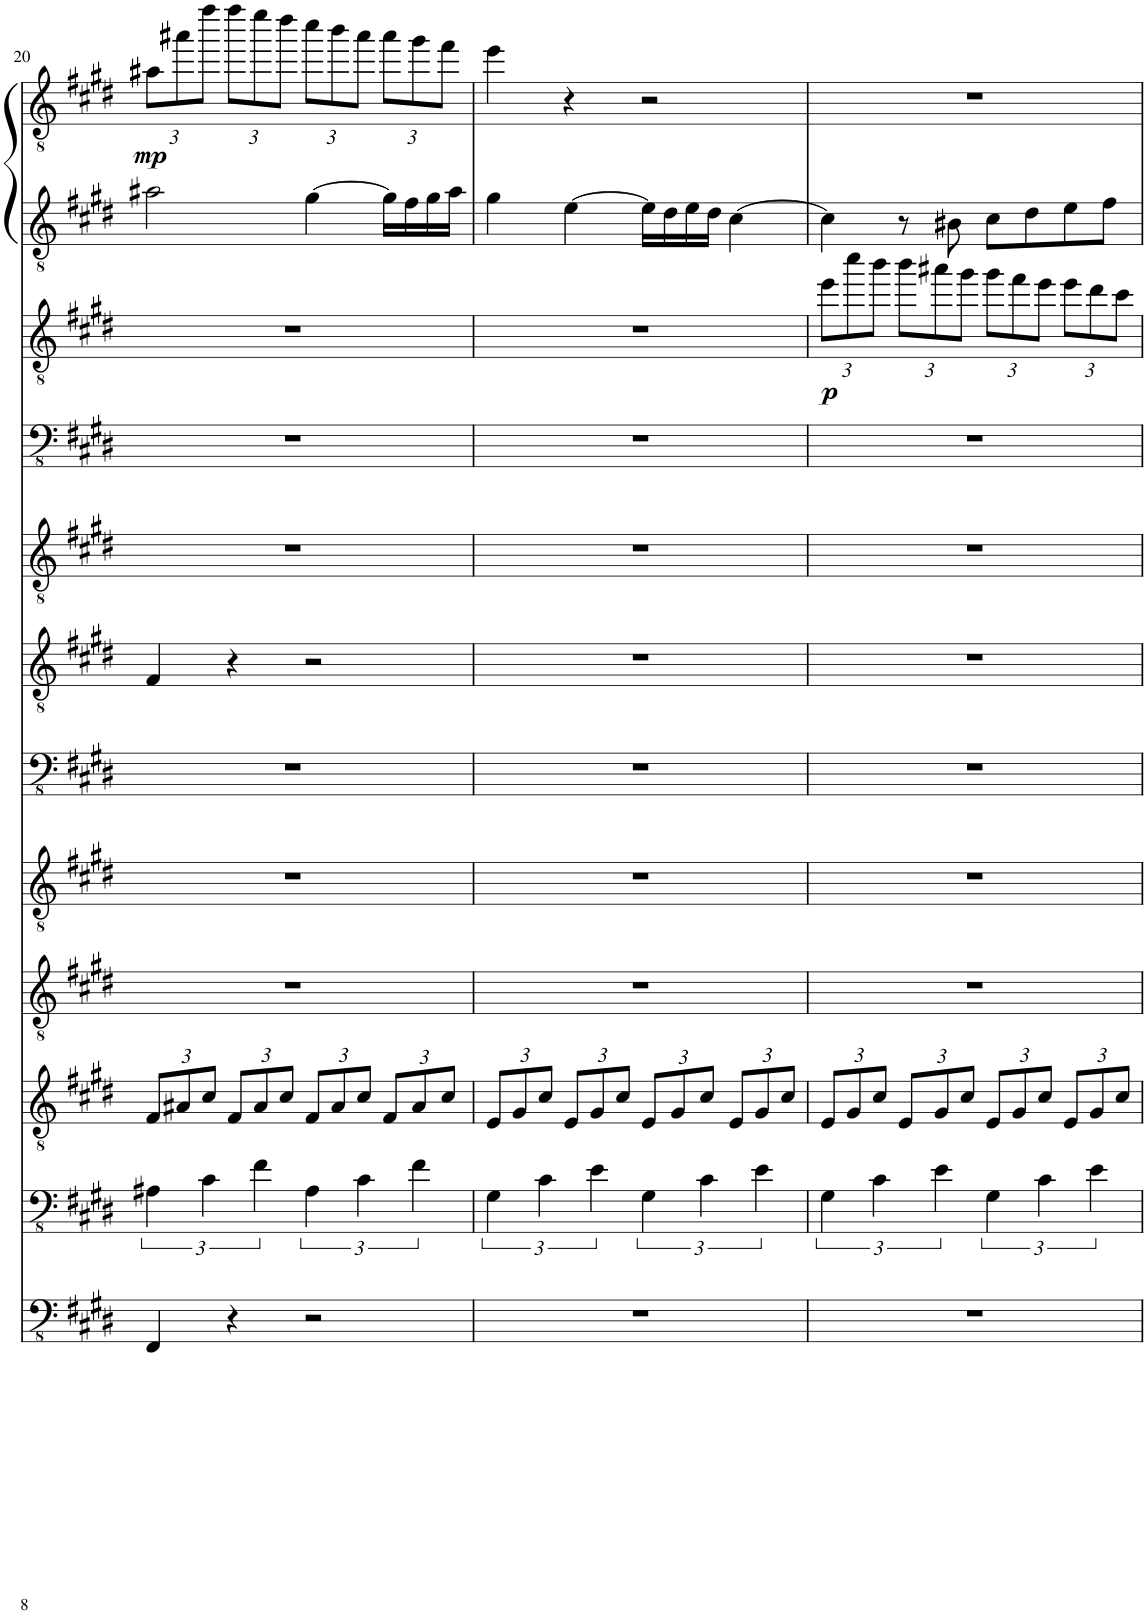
**kern	**kern	**kern	**kern	**kern	**kern	**kern	**kern	**kern	**kern	**dynam	**kern	**kern	**dynam
*part11	*part10	*part9	*part8	*part7	*part6	*part5	*part4	*part3	*part2	*part2	*part1	*part1	*part1
*staff12	*staff11	*staff10	*staff9	*staff8	*staff7	*staff6	*staff5	*staff4	*staff3	*staff3	*staff2	*staff1	*staff1/2
*I"Basso	*I"Violoncello	*I"Viola	*I"Violino	*I"Trombone alto in Mib	*I"Corno in Fa	*I"Tromba in Do	*I"Clarinetto Soprano in Sib	*I"Oboe	*I"Flauto in Do	*	*I"Acoustic Piano	*	*
*	*I'Vc	*I'Vla	*I'Vln	*I'Trb	*	*	*I'Cl	*I'Ob	*I'Fl	*	*I'Pno	*	*
!!LO:PB:g=z
*clefFv4	*clefFv4	*clefGv2	*clefGv2	*clefGv2	*clefFv4	*clefGv2	*clefGv2	*clefFv4	*clefGv2	*	*clefGv2	*clefGv2	*
*Trd7c12	*	*	*	*	*Trd4c7	*Trd1c2	*Trd1c2	*	*	*	*	*	*
*k[f#c#g#d#]	*k[f#c#g#d#]	*k[f#c#g#d#]	*k[f#c#g#d#]	*k[f#c#g#d#]	*k[f#c#g#d#]	*k[f#c#g#d#]	*k[f#c#g#d#]	*k[f#c#g#d#]	*k[f#c#g#d#]	*	*k[f#c#g#d#]	*k[f#c#g#d#]	*
*M4/4	*M4/4	*M4/4	*M4/4	*M4/4	*M4/4	*M4/4	*M4/4	*M4/4	*M4/4	*	*M4/4	*M4/4	*
*	*	*Xbrackettup	*	*	*	*	*	*	*	*	*	*Xbrackettup	*
=20	=20	=20	=20	=20	=20	=20	=20	=20	=20	=20	=20	=20	=20
!	!	!	!	!	!	!	!	!	!	!	!	!	!LO:DY:b
4FFF#/	6AA#X\	12F#/L	1r	1r	1r	4F#/	1r	1r	1r	.	2a#X\	12a#X\L	mp
.	.	12A#X/	.	.	.	.	.	.	.	.	.	12aa#X\	.
.	6C#\	12c#/J	.	.	.	.	.	.	.	.	.	12fff#\J	.
4r	.	12F#/L	.	.	.	4r	.	.	.	.	.	12fff#\L	.
.	6F#\	12A#/	.	.	.	.	.	.	.	.	.	12eee\	.
.	.	12c#/J	.	.	.	.	.	.	.	.	.	12ddd#\J	.
2r	6AA#\	12F#/L	.	.	.	2r	.	.	.	.	[4g#\	12ccc#\L	.
.	.	12A#/	.	.	.	.	.	.	.	.	.	12bb\	.
.	6C#\	12c#/J	.	.	.	.	.	.	.	.	.	12aa#\J	.
.	.	12F#/L	.	.	.	.	.	.	.	.	16g#\LL]	12aa#\L	.
.	.	.	.	.	.	.	.	.	.	.	16f#\	.	.
.	6F#\	12A#/	.	.	.	.	.	.	.	.	.	12gg#\	.
.	.	.	.	.	.	.	.	.	.	.	16g#\	.	.
.	.	12c#/J	.	.	.	.	.	.	.	.	.	12ff#\J	.
.	.	.	.	.	.	.	.	.	.	.	16a#\JJ	.	.
=21	=21	=21	=21	=21	=21	=21	=21	=21	=21	=21	=21	=21	=21
1r	6GG#\	12E/L	1r	1r	1r	1r	1r	1r	1r	.	4g#\	4ee\	.
.	.	12G#/	.	.	.	.	.	.	.	.	.	.	.
.	6C#\	12c#/J	.	.	.	.	.	.	.	.	.	.	.
.	.	12E/L	.	.	.	.	.	.	.	.	[4e\	4r	.
.	6E\	12G#/	.	.	.	.	.	.	.	.	.	.	.
.	.	12c#/J	.	.	.	.	.	.	.	.	.	.	.
.	6GG#\	12E/L	.	.	.	.	.	.	.	.	16e\LL]	2r	.
.	.	.	.	.	.	.	.	.	.	.	16d#\	.	.
.	.	12G#/	.	.	.	.	.	.	.	.	.	.	.
.	.	.	.	.	.	.	.	.	.	.	16e\	.	.
.	6C#\	12c#/J	.	.	.	.	.	.	.	.	.	.	.
.	.	.	.	.	.	.	.	.	.	.	16d#\JJ	.	.
.	.	12E/L	.	.	.	.	.	.	.	.	[4c#\	.	.
.	6E\	12G#/	.	.	.	.	.	.	.	.	.	.	.
.	.	12c#/J	.	.	.	.	.	.	.	.	.	.	.
=22	=22	=22	=22	=22	=22	=22	=22	=22	=22	=22	=22	=22	=22
*	*	*	*	*	*	*	*	*	*Xbrackettup	*	*	*	*
!	!	!	!	!	!	!	!	!	!	!LO:DY:b	!	!	!
1r	6GG#\	12E/L	1r	1r	1r	1r	1r	1r	12ee\L	p	4c#\]	1r	.
.	.	12G#/	.	.	.	.	.	.	12ccc#\	.	.	.	.
.	6C#\	12c#/J	.	.	.	.	.	.	12bb\J	.	.	.	.
.	.	12E/L	.	.	.	.	.	.	12bb\L	.	8r	.	.
.	6E\	12G#/	.	.	.	.	.	.	12aa#X\	.	.	.	.
.	.	.	.	.	.	.	.	.	.	.	8B#X\	.	.
.	.	12c#/J	.	.	.	.	.	.	12gg#\J	.	.	.	.
.	6GG#\	12E/L	.	.	.	.	.	.	12gg#\L	.	8c#\L	.	.
.	.	12G#/	.	.	.	.	.	.	12ff#\	.	.	.	.
.	.	.	.	.	.	.	.	.	.	.	8d#\	.	.
.	6C#\	12c#/J	.	.	.	.	.	.	12ee\J	.	.	.	.
.	.	12E/L	.	.	.	.	.	.	12ee\L	.	8e\	.	.
.	6E\	12G#/	.	.	.	.	.	.	12dd#\	.	.	.	.
.	.	.	.	.	.	.	.	.	.	.	8f#\J	.	.
.	.	12c#/J	.	.	.	.	.	.	12cc#\J	.	.	.	.
=	=	=	=	=	=	=	=	=	=	=	=	=	=
*-	*-	*-	*-	*-	*-	*-	*-	*-	*-	*-	*-	*-	*-
